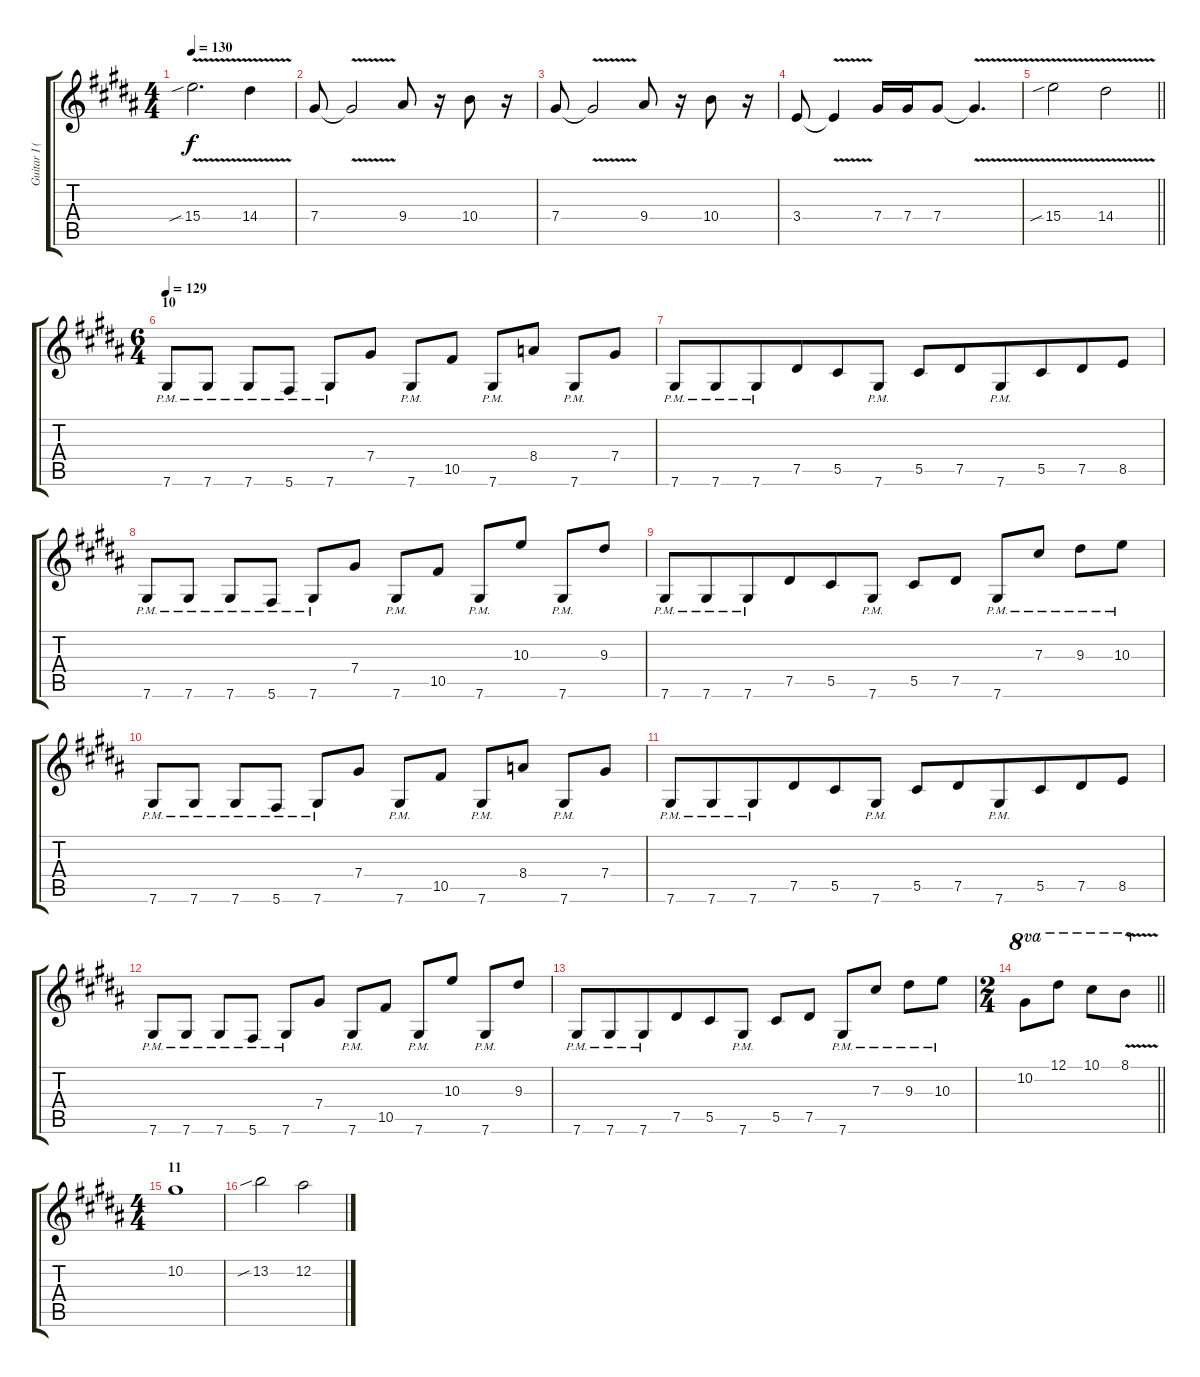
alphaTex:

\track ("Guitar I (Hizaki)" "Guitar I (") {instrument overdrivenguitar}
\staff {score tabs}
\tuning (Eb4 Bb3 Gb3 Db3 Ab2 Db2) {hide}
\ts (4 4)
\tempo 130
\clef g2
\ks g#minor
15.4{v sib}.2{d dy f} 14.4{v}.4 |
7.4.8 7.4{v t}.2 9.4.8 r.16 10.4.8 r.16 |
7.4.8 7.4{v t}.2 9.4.8 r.16 10.4.8 r.16 |
3.4.8 3.4{v t}.4 7.4.16 7.4.16{beam merge} 7.4.8 7.4{v t}.4{d} |
\barLineRight lightlight
15.4{v sib}.2 14.4{v}.2 |
\ts (6 4)
\section ("" "10")
\tempo 129
7.6{pm}.8{balance 13} 7.6{pm}.8 7.6{pm}.8 5.6{pm}.8 7.6{pm}.8 7.4.8 7.6{pm}.8 10.5.8 7.6{pm}.8 8.4.8 7.6{pm}.8 7.4.8 |
7.6{pm}.8{beam merge} 7.6{pm}.8{beam merge} 7.6{pm}.8{beam merge} 7.5.8{beam merge} 5.5.8{beam merge} 7.6{pm}.8 5.5.8{beam merge} 7.5.8{beam merge} 7.6{pm}.8{beam merge} 5.5.8{beam merge} 7.5.8{beam merge} 8.5.8 |
7.6{pm}.8 7.6{pm}.8 7.6{pm}.8 5.6{pm}.8 7.6{pm}.8 7.4.8 7.6{pm}.8 10.5.8 7.6{pm}.8 10.3.8 7.6{pm}.8 9.3.8 |
7.6{pm}.8{beam merge} 7.6{pm}.8{beam merge} 7.6{pm}.8{beam merge} 7.5.8{beam merge} 5.5.8{beam merge} 7.6{pm}.8 5.5.8{beam merge} 7.5.8 7.6{pm}.8 7.3{pm}.8 9.3{pm}.8 10.3{pm}.8 |
7.6{pm}.8 7.6{pm}.8 7.6{pm}.8 5.6{pm}.8 7.6{pm}.8 7.4.8 7.6{pm}.8 10.5.8 7.6{pm}.8 8.4.8 7.6{pm}.8 7.4.8 |
7.6{pm}.8{beam merge} 7.6{pm}.8{beam merge} 7.6{pm}.8{beam merge} 7.5.8{beam merge} 5.5.8{beam merge} 7.6{pm}.8 5.5.8{beam merge} 7.5.8{beam merge} 7.6{pm}.8{beam merge} 5.5.8{beam merge} 7.5.8{beam merge} 8.5.8 |
7.6{pm}.8 7.6{pm}.8 7.6{pm}.8 5.6{pm}.8 7.6{pm}.8 7.4.8 7.6{pm}.8 10.5.8 7.6{pm}.8 10.3.8 7.6{pm}.8 9.3.8 |
7.6{pm}.8{beam merge} 7.6{pm}.8{beam merge} 7.6{pm}.8{beam merge} 7.5.8{beam merge} 5.5.8{beam merge} 7.6{pm}.8 5.5.8{beam merge} 7.5.8 7.6{pm}.8 7.3{pm}.8 9.3{pm}.8 10.3{pm}.8 |
\ts (2 4)
\barLineRight lightlight
10.2.8{ot 8va} 12.1.8{ot 8va} 10.1.8{ot 8va} 8.1{v}.8{ot 8va} |
\ts (4 4)
\section ("" "11")
10.2.1{balance 8} |
13.2{sib}.2 12.2.2
